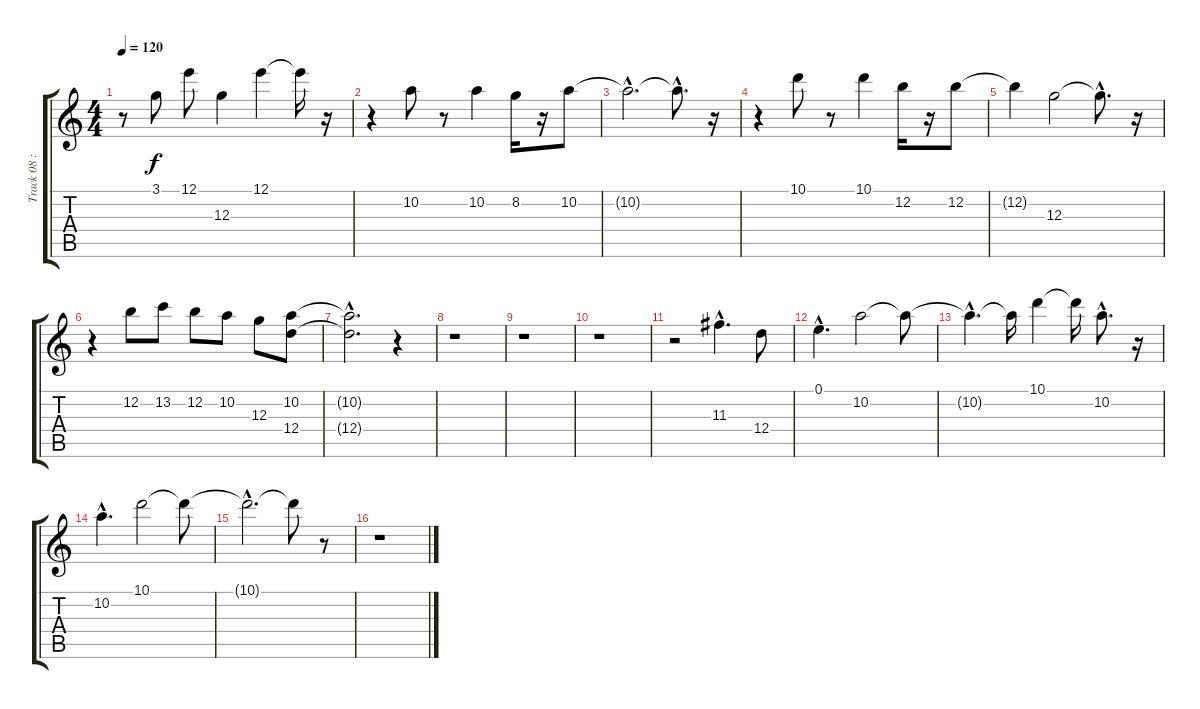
\track ("Track 08 : unspecified" "Track 08 :") {instrument distortionguitar}
\staff {score tabs}
\tuning (E4 B3 G3 D3 A2 E2) {hide}
\ts (4 4)
\tempo 120
\clef g2
\ks c
r.8{dy f} 3.1.8 12.1.8 12.3.4 12.1.4 12.1{t}.16 r.16 |
r.4 10.2.8 r.8 10.2.4 8.2.16 r.16 10.2.8 |
10.2{hac t}.2{d} 10.2{hac t}.8{d} r.16 |
r.4 10.1.8 r.8 10.1.4 12.2.16 r.16 12.2.8 |
12.2{t}.4 12.3.2 12.3{hac t}.8{d} r.16 |
r.4 12.2.8 13.2.8 12.2.8 10.2.8 12.3.8 (10.2 12.4).8 |
(10.2{hac t} 12.4{hac t}).2{d} r.4 |
r.1 |
r.1 |
r.1 |
r.2 11.3{hac}.4{d} 12.4.8 |
0.1{hac}.4{d} 10.2.2 10.2{t}.8 |
10.2{hac t}.4{d} 10.2{t}.16 10.1.4 10.1{t}.16 10.2{hac}.8{d} r.16 |
10.2{hac}.4{d} 10.1.2 10.1{t}.8 |
10.1{hac t}.2{d} 10.1{t}.8 r.8 |
r.1
